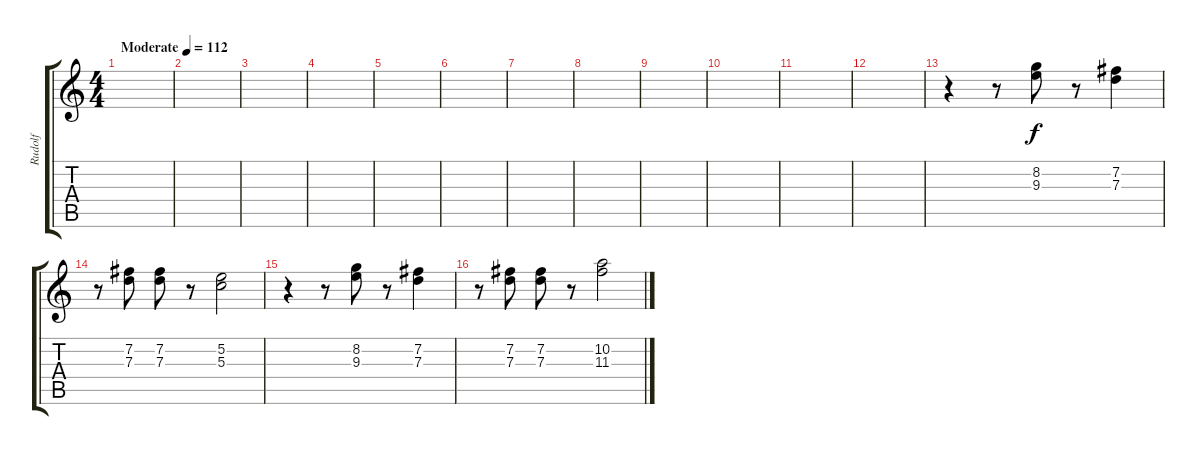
\track ("Rudolf" "Rudolf") {instrument overdrivenguitar}
\staff {score tabs}
\tuning (E4 B3 G3 D3 A2 E2) {hide}
\ts (4 4)
\tempo (112 "Moderate")
\clef g2
\ks c
|
|
|
|
|
|
|
|
|
|
|
|
r.4 r.8 (8.2 9.3).8 r.8 (7.2 7.3).4 |
r.8 (7.2 7.3).8 (7.2 7.3).8 r.8 (5.2 5.3).2 |
r.4 r.8 (8.2 9.3).8 r.8 (7.2 7.3).4 |
r.8 (7.2 7.3).8 (7.2 7.3).8 r.8 (10.2 11.3).2
